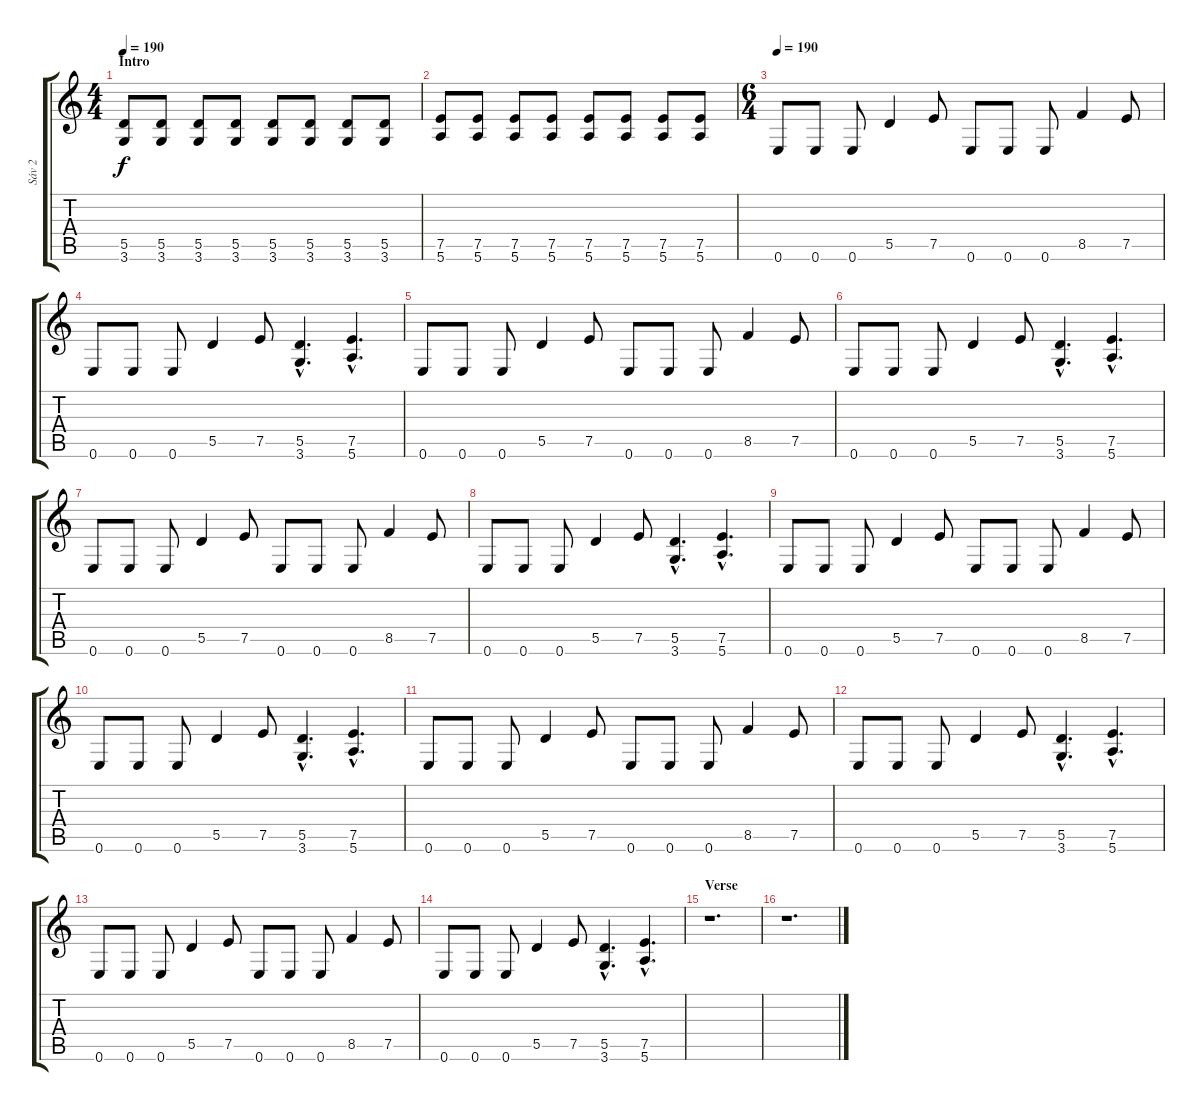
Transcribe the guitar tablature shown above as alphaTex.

\track ("Sáv 2" "Sáv 2") {instrument distortionguitar}
\staff {score tabs}
\tuning (E4 B3 G3 D3 A2 E2) {hide}
\ts (4 4)
\section ("" "Intro")
\tempo 190
\tempo 150
\tempo 190
\clef g2
\ks c
(5.5 3.6).8{dy f instrument distortionguitar} (5.5 3.6).8 (5.5 3.6).8 (5.5 3.6).8 (5.5 3.6).8 (5.5 3.6).8 (5.5 3.6).8 (5.5 3.6).8 |
(7.5 5.6).8 (7.5 5.6).8 (7.5 5.6).8 (7.5 5.6).8 (7.5 5.6).8 (7.5 5.6).8 (7.5 5.6).8 (7.5 5.6).8 |
\ts (6 4)
\tempo 190
0.6.8 0.6.8 0.6.8 5.5.4 7.5.8 0.6.8 0.6.8 0.6.8 8.5.4 7.5.8 |
0.6.8 0.6.8 0.6.8 5.5.4 7.5.8 (5.5{hac} 3.6{hac}).4{d} (7.5{hac} 5.6{hac}).4{d} |
0.6.8 0.6.8 0.6.8 5.5.4 7.5.8 0.6.8 0.6.8 0.6.8 8.5.4 7.5.8 |
0.6.8 0.6.8 0.6.8 5.5.4 7.5.8 (5.5{hac} 3.6{hac}).4{d} (7.5{hac} 5.6{hac}).4{d} |
0.6.8 0.6.8 0.6.8 5.5.4 7.5.8 0.6.8 0.6.8 0.6.8 8.5.4 7.5.8 |
0.6.8 0.6.8 0.6.8 5.5.4 7.5.8 (5.5{hac} 3.6{hac}).4{d} (7.5{hac} 5.6{hac}).4{d} |
0.6.8 0.6.8 0.6.8 5.5.4 7.5.8 0.6.8 0.6.8 0.6.8 8.5.4 7.5.8 |
0.6.8 0.6.8 0.6.8 5.5.4 7.5.8 (5.5{hac} 3.6{hac}).4{d} (7.5{hac} 5.6{hac}).4{d} |
0.6.8 0.6.8 0.6.8 5.5.4 7.5.8 0.6.8 0.6.8 0.6.8 8.5.4 7.5.8 |
0.6.8 0.6.8 0.6.8 5.5.4 7.5.8 (5.5{hac} 3.6{hac}).4{d} (7.5{hac} 5.6{hac}).4{d} |
0.6.8 0.6.8 0.6.8 5.5.4 7.5.8 0.6.8 0.6.8 0.6.8 8.5.4 7.5.8 |
0.6.8 0.6.8 0.6.8 5.5.4 7.5.8 (5.5{hac} 3.6{hac}).4{d} (7.5{hac} 5.6{hac}).4{d} |
\section ("" "Verse")
r.1{d} |
r.1{d}
